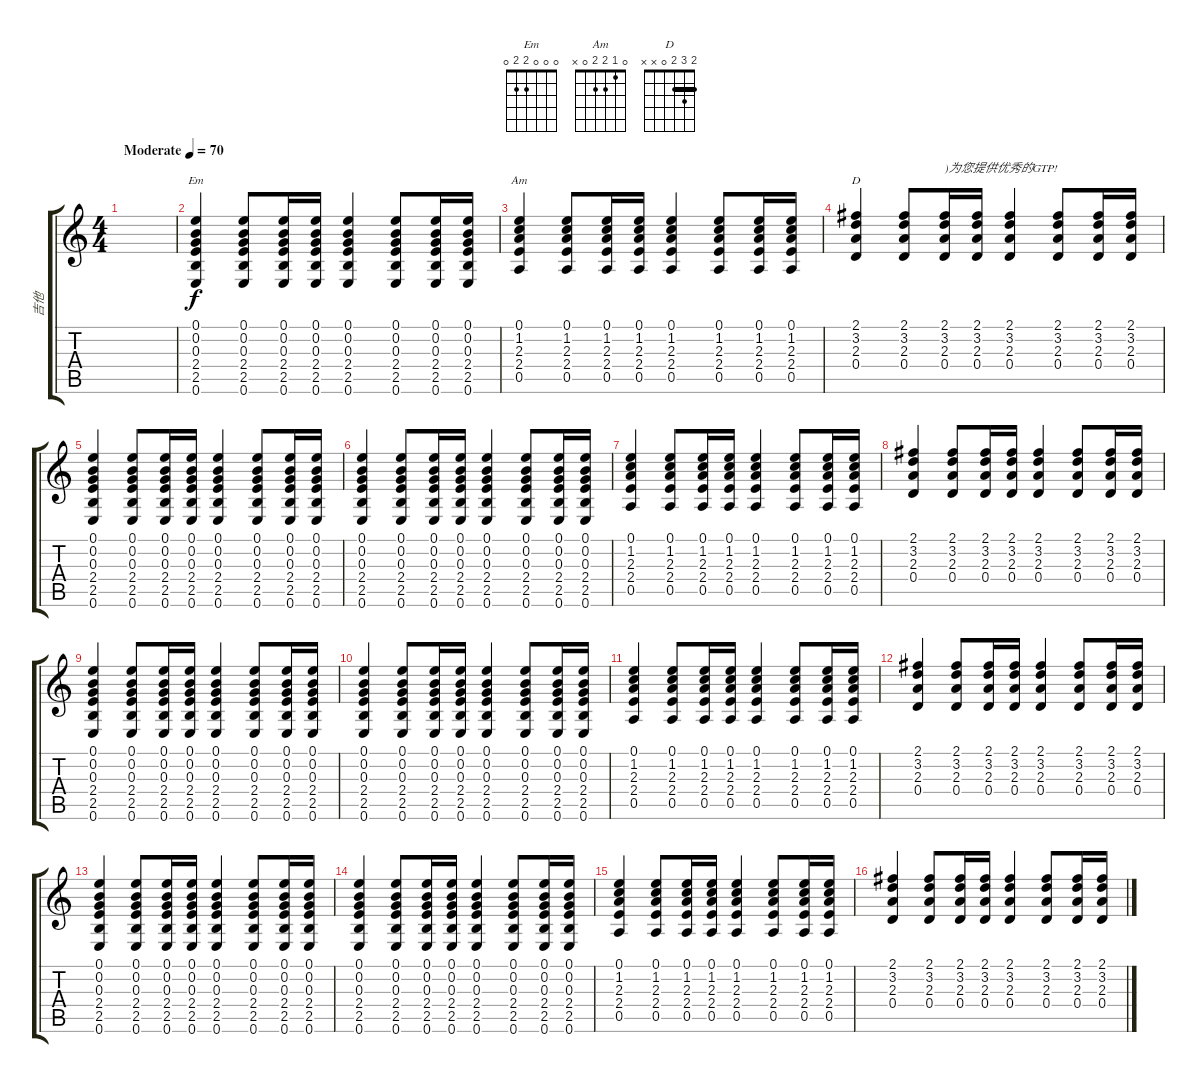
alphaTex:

\track ("吉他" "吉他") {instrument electricguitarjazz}
\staff {score tabs}
\tuning (E4 B3 G3 D3 A2 E2) {hide}
\chord ("Em" 0 0 0 2 2 0)
\chord ("Am" 0 1 2 2 0 x)
\chord ("D" 2 3 2 0 x x) {barre 2}
\ts (4 4)
\tempo (70 "Moderate")
\clef g2
\ks c
|
(0.1 0.2 0.3 2.4 2.5 0.6).4{ch "Em"} (0.1 0.2 0.3 2.4 2.5 0.6).8 (0.1 0.2 0.3 2.4 2.5 0.6).16 (0.1 0.2 0.3 2.4 2.5 0.6).16 (0.1 0.2 0.3 2.4 2.5 0.6).4 (0.1 0.2 0.3 2.4 2.5 0.6).8 (0.1 0.2 0.3 2.4 2.5 0.6).16 (0.1 0.2 0.3 2.4 2.5 0.6).16 |
(0.1 1.2 2.3 2.4 0.5).4{ch "Am"} (0.1 1.2 2.3 2.4 0.5).8 (0.1 1.2 2.3 2.4 0.5).16 (0.1 1.2 2.3 2.4 0.5).16 (0.1 1.2 2.3 2.4 0.5).4 (0.1 1.2 2.3 2.4 0.5).8 (0.1 1.2 2.3 2.4 0.5).16 (0.1 1.2 2.3 2.4 0.5).16 |
(2.1 3.2 2.3 0.4).4{ch "D"} (2.1 3.2 2.3 0.4).8 (2.1 3.2 2.3 0.4).16{txt ")为您提供优秀的GTP!"} (2.1 3.2 2.3 0.4).16 (2.1 3.2 2.3 0.4).4 (2.1 3.2 2.3 0.4).8 (2.1 3.2 2.3 0.4).16 (2.1 3.2 2.3 0.4).16 |
(0.1 0.2 0.3 2.4 2.5 0.6).4 (0.1 0.2 0.3 2.4 2.5 0.6).8 (0.1 0.2 0.3 2.4 2.5 0.6).16 (0.1 0.2 0.3 2.4 2.5 0.6).16 (0.1 0.2 0.3 2.4 2.5 0.6).4 (0.1 0.2 0.3 2.4 2.5 0.6).8 (0.1 0.2 0.3 2.4 2.5 0.6).16 (0.1 0.2 0.3 2.4 2.5 0.6).16 |
(0.1 0.2 0.3 2.4 2.5 0.6).4 (0.1 0.2 0.3 2.4 2.5 0.6).8 (0.1 0.2 0.3 2.4 2.5 0.6).16 (0.1 0.2 0.3 2.4 2.5 0.6).16 (0.1 0.2 0.3 2.4 2.5 0.6).4 (0.1 0.2 0.3 2.4 2.5 0.6).8 (0.1 0.2 0.3 2.4 2.5 0.6).16 (0.1 0.2 0.3 2.4 2.5 0.6).16 |
(0.1 1.2 2.3 2.4 0.5).4 (0.1 1.2 2.3 2.4 0.5).8 (0.1 1.2 2.3 2.4 0.5).16 (0.1 1.2 2.3 2.4 0.5).16 (0.1 1.2 2.3 2.4 0.5).4 (0.1 1.2 2.3 2.4 0.5).8 (0.1 1.2 2.3 2.4 0.5).16 (0.1 1.2 2.3 2.4 0.5).16 |
(2.1 3.2 2.3 0.4).4 (2.1 3.2 2.3 0.4).8 (2.1 3.2 2.3 0.4).16 (2.1 3.2 2.3 0.4).16 (2.1 3.2 2.3 0.4).4 (2.1 3.2 2.3 0.4).8 (2.1 3.2 2.3 0.4).16 (2.1 3.2 2.3 0.4).16 |
(0.1 0.2 0.3 2.4 2.5 0.6).4 (0.1 0.2 0.3 2.4 2.5 0.6).8 (0.1 0.2 0.3 2.4 2.5 0.6).16 (0.1 0.2 0.3 2.4 2.5 0.6).16 (0.1 0.2 0.3 2.4 2.5 0.6).4 (0.1 0.2 0.3 2.4 2.5 0.6).8 (0.1 0.2 0.3 2.4 2.5 0.6).16 (0.1 0.2 0.3 2.4 2.5 0.6).16 |
(0.1 0.2 0.3 2.4 2.5 0.6).4 (0.1 0.2 0.3 2.4 2.5 0.6).8 (0.1 0.2 0.3 2.4 2.5 0.6).16 (0.1 0.2 0.3 2.4 2.5 0.6).16 (0.1 0.2 0.3 2.4 2.5 0.6).4 (0.1 0.2 0.3 2.4 2.5 0.6).8 (0.1 0.2 0.3 2.4 2.5 0.6).16 (0.1 0.2 0.3 2.4 2.5 0.6).16 |
(0.1 1.2 2.3 2.4 0.5).4 (0.1 1.2 2.3 2.4 0.5).8 (0.1 1.2 2.3 2.4 0.5).16 (0.1 1.2 2.3 2.4 0.5).16 (0.1 1.2 2.3 2.4 0.5).4 (0.1 1.2 2.3 2.4 0.5).8 (0.1 1.2 2.3 2.4 0.5).16 (0.1 1.2 2.3 2.4 0.5).16 |
(2.1 3.2 2.3 0.4).4 (2.1 3.2 2.3 0.4).8 (2.1 3.2 2.3 0.4).16 (2.1 3.2 2.3 0.4).16 (2.1 3.2 2.3 0.4).4 (2.1 3.2 2.3 0.4).8 (2.1 3.2 2.3 0.4).16 (2.1 3.2 2.3 0.4).16 |
(0.1 0.2 0.3 2.4 2.5 0.6).4 (0.1 0.2 0.3 2.4 2.5 0.6).8 (0.1 0.2 0.3 2.4 2.5 0.6).16 (0.1 0.2 0.3 2.4 2.5 0.6).16 (0.1 0.2 0.3 2.4 2.5 0.6).4 (0.1 0.2 0.3 2.4 2.5 0.6).8 (0.1 0.2 0.3 2.4 2.5 0.6).16 (0.1 0.2 0.3 2.4 2.5 0.6).16 |
(0.1 0.2 0.3 2.4 2.5 0.6).4 (0.1 0.2 0.3 2.4 2.5 0.6).8 (0.1 0.2 0.3 2.4 2.5 0.6).16 (0.1 0.2 0.3 2.4 2.5 0.6).16 (0.1 0.2 0.3 2.4 2.5 0.6).4 (0.1 0.2 0.3 2.4 2.5 0.6).8 (0.1 0.2 0.3 2.4 2.5 0.6).16 (0.1 0.2 0.3 2.4 2.5 0.6).16 |
(0.1 1.2 2.3 2.4 0.5).4 (0.1 1.2 2.3 2.4 0.5).8 (0.1 1.2 2.3 2.4 0.5).16 (0.1 1.2 2.3 2.4 0.5).16 (0.1 1.2 2.3 2.4 0.5).4 (0.1 1.2 2.3 2.4 0.5).8 (0.1 1.2 2.3 2.4 0.5).16 (0.1 1.2 2.3 2.4 0.5).16 |
(2.1 3.2 2.3 0.4).4 (2.1 3.2 2.3 0.4).8 (2.1 3.2 2.3 0.4).16 (2.1 3.2 2.3 0.4).16 (2.1 3.2 2.3 0.4).4 (2.1 3.2 2.3 0.4).8 (2.1 3.2 2.3 0.4).16 (2.1 3.2 2.3 0.4).16
